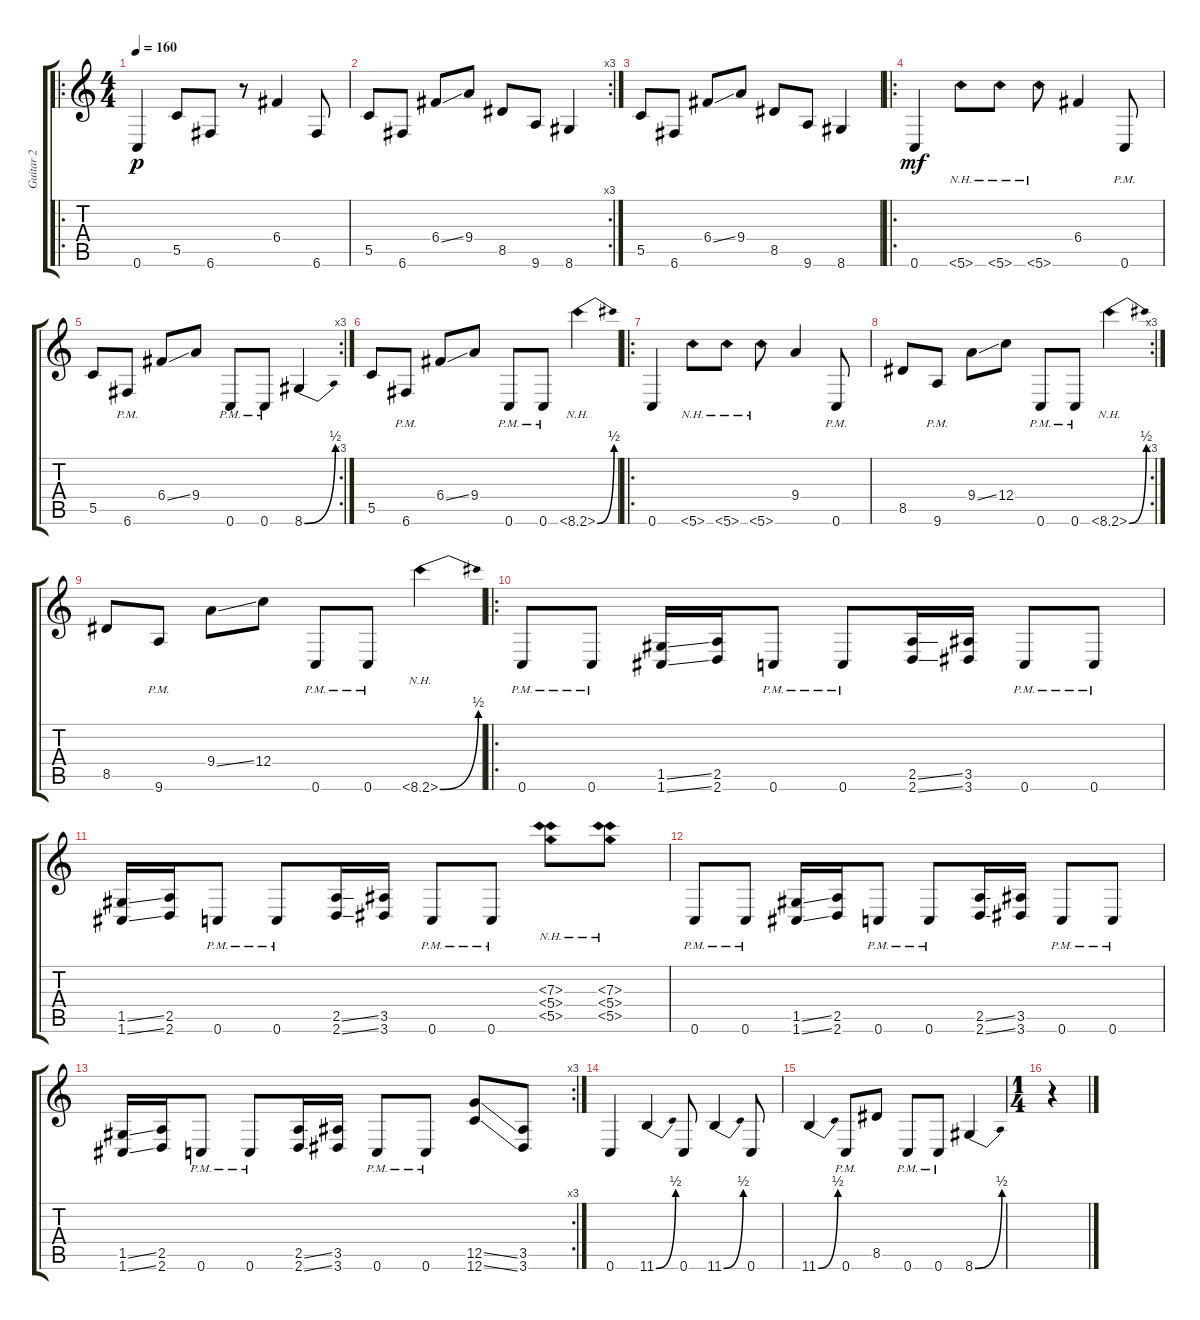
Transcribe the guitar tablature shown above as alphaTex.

\track ("Guitar 2" "Guitar 2") {instrument distortionguitar}
\staff {score tabs}
\tuning (D4 A3 F3 C3 G2 C2) {hide}
\ro
\ts (4 4)
\tempo 160
\clef g2
\ks c
0.6.4{dy p} 5.5.8 6.6.8 r.8 6.4.4 6.6.8 |
\rc 3
5.5.8 6.6.8 6.4{ss}.8 9.4.8 8.5.8 9.6.8 8.6.4 |
5.5.8 6.6.8 6.4{ss}.8 9.4.8 8.5.8 9.6.8 8.6.4 |
\ro
0.6.4{dy mf} 5.6{nh}.8 5.6{nh}.8 5.6{nh}.8 6.4.4 0.6{pm}.8 |
\rc 3
5.5.8 6.6{pm}.8 6.4{ss}.8 9.4.8 0.6{pm}.8 0.6{pm}.8 8.6{be (bend 0 0 60 2)}.4 |
5.5.8 6.6{pm}.8 6.4{ss}.8 9.4.8 0.6{pm}.8 0.6{pm}.8 8.6{be (bend 0 0 60 2) nh}.4 |
\ro
0.6.4 5.6{nh}.8 5.6{nh}.8 5.6{nh}.8 9.4.4 0.6{pm}.8 |
\rc 3
8.5.8 9.6{pm}.8 9.4{ss}.8 12.4.8 0.6{pm}.8 0.6{pm}.8 8.6{be (bend 0 0 60 2) nh}.4 |
8.5.8 9.6{pm}.8 9.4{ss}.8 12.4.8 0.6{pm}.8 0.6{pm}.8 8.6{be (bend 0 0 60 2) nh}.4 |
\ro
0.6{pm}.8 0.6{pm}.8 (1.5{ss} 1.6{ss}).16 (2.5 2.6).16 0.6{pm}.8 0.6{pm}.8 (2.5{ss} 2.6{ss}).16 (3.5 3.6).16 0.6{pm}.8 0.6{pm}.8 |
(1.5{ss} 1.6{ss}).16 (2.5 2.6).16 0.6{pm}.8 0.6{pm}.8 (2.5{ss} 2.6{ss}).16 (3.5 3.6).16 0.6{pm}.8 0.6{pm}.8 (7.3{nh} 5.4{nh} 5.5{nh}).8 (7.3{nh} 5.4{nh} 5.5{nh}).8 |
0.6{pm}.8 0.6{pm}.8 (1.5{ss} 1.6{ss}).16 (2.5 2.6).16 0.6{pm}.8 0.6{pm}.8 (2.5{ss} 2.6{ss}).16 (3.5 3.6).16 0.6{pm}.8 0.6{pm}.8 |
\rc 3
(1.5{ss} 1.6{ss}).16 (2.5 2.6).16 0.6{pm}.8 0.6{pm}.8 (2.5{ss} 2.6{ss}).16 (3.5 3.6).16 0.6{pm}.8 0.6{pm}.8 (12.5{ss} 12.6{ss}).8 (3.5 3.6).8 |
0.6.4 11.6{be (bend 0 0 60 2)}.4 0.6.8 11.6{be (bend 0 0 60 2)}.4 0.6.8 |
11.6{be (bend 0 0 60 2)}.4 0.6{pm}.8 8.5.8 0.6{pm}.8 0.6{pm}.8 8.6{be (bend 0 0 60 2)}.4 |
\ts (1 4)
r.4
